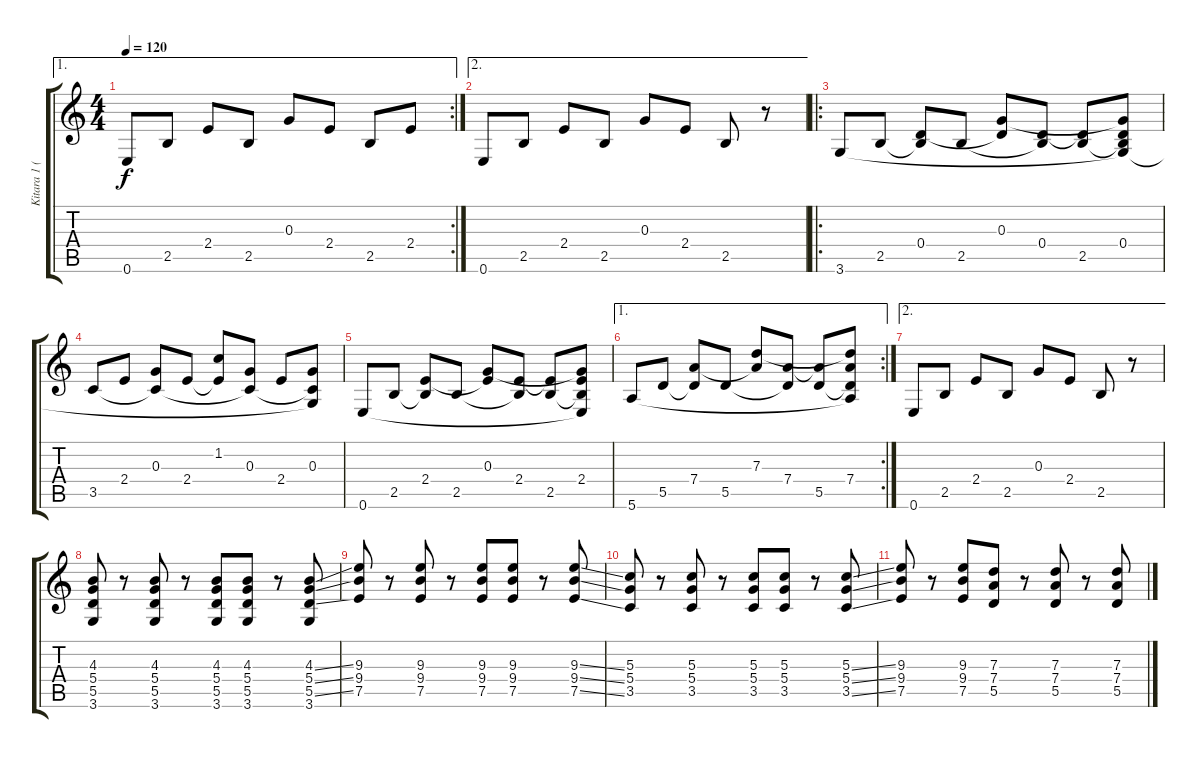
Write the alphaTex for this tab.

\track ("Kitara 1 (muted)" "Kitara 1 (") {instrument electricguitarmuted}
\staff {score tabs}
\tuning (E4 B3 G3 D3 A2 E2) {hide}
\ae 1
\rc 2
\ts (4 4)
\tempo 120
\clef g2
\ks c
0.6.8{dy f} 2.5.8 2.4.8 2.5.8 0.3.8 2.4.8 2.5.8 2.4.8 |
\ae 2
0.6.8 2.5.8 2.4.8 2.5.8 0.3.8 2.4.8 2.5.8 r.8 |
\ro
3.6.8{balance 2} 2.5.8 (0.4 2.5{t}).8 2.5.8 (0.3 0.4{t}).8 (0.4 2.5{t}).8 (0.4{t} 2.5).8 (0.3{t} 0.4 2.5{t} 3.6{t}).8 |
3.5.8 2.4.8 (0.3 3.5{t}).8 2.4.8 (1.2 2.4{t}).8 (0.3 3.5{t}).8 2.4.8 (0.3 3.5{t} 3.6{t}).8 |
0.6.8 2.5.8 (2.4 2.5{t}).8 2.5.8 (0.3 2.4{t}).8 (2.4 2.5{t}).8 (2.4{t} 2.5).8 (0.3{t} 2.4 2.5{t} 0.6{t}).8 |
\ae 1
\rc 2
5.6.8 5.5.8 (7.4 5.5{t}).8 5.5.8 (7.3 7.4{t}).8 (7.4 5.5{t}).8 (7.4{t} 5.5).8 (7.3{t} 7.4 5.5{t} 5.6{t}).8 |
\ae 2
0.6.8 2.5.8 2.4.8 2.5.8 0.3.8 2.4.8 2.5.8 r.8 |
(4.3 5.4 5.5 3.6).8 r.8 (4.3 5.4 5.5 3.6).8 r.8 (4.3 5.4 5.5 3.6).8 (4.3 5.4 5.5 3.6).8 r.8 (4.3{ss} 5.4{ss} 5.5{ss} 3.6).8 |
(9.3 9.4 7.5).8 r.8 (9.3 9.4 7.5).8 r.8 (9.3 9.4 7.5).8 (9.3 9.4 7.5).8 r.8 (9.3{ss} 9.4{ss} 7.5{ss}).8 |
(5.3 5.4 3.5).8 r.8 (5.3 5.4 3.5).8 r.8 (5.3 5.4 3.5).8 (5.3 5.4 3.5).8 r.8 (5.3{ss} 5.4{ss} 3.5{ss}).8 |
(9.3 9.4 7.5).8 r.8 (9.3 9.4 7.5).8 (7.3 7.4 5.5).8 r.8 (7.3 7.4 5.5).8 r.8 (7.3 7.4 5.5).8
